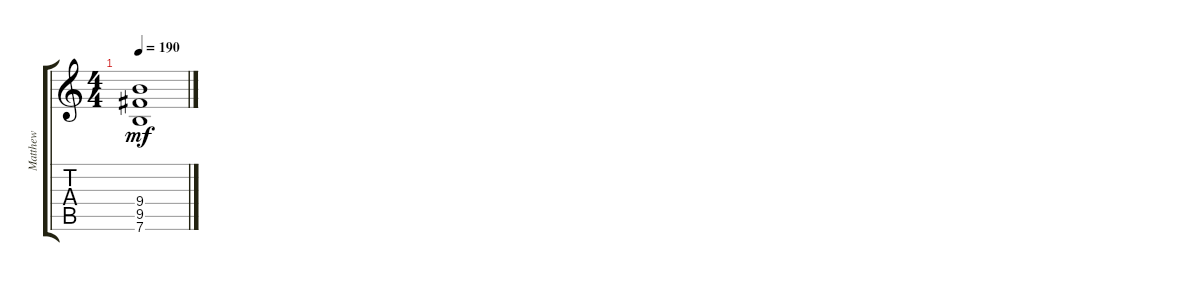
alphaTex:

\track ("Matthew" "Matthew") {instrument distortionguitar}
\staff {score tabs}
\tuning (E4 B3 G3 D3 A2 E2) {hide}
\ts (4 4)
\tempo 190
\clef g2
\ks c
(9.4{t} 9.5{t} 7.6{t}).1{dy mf}
